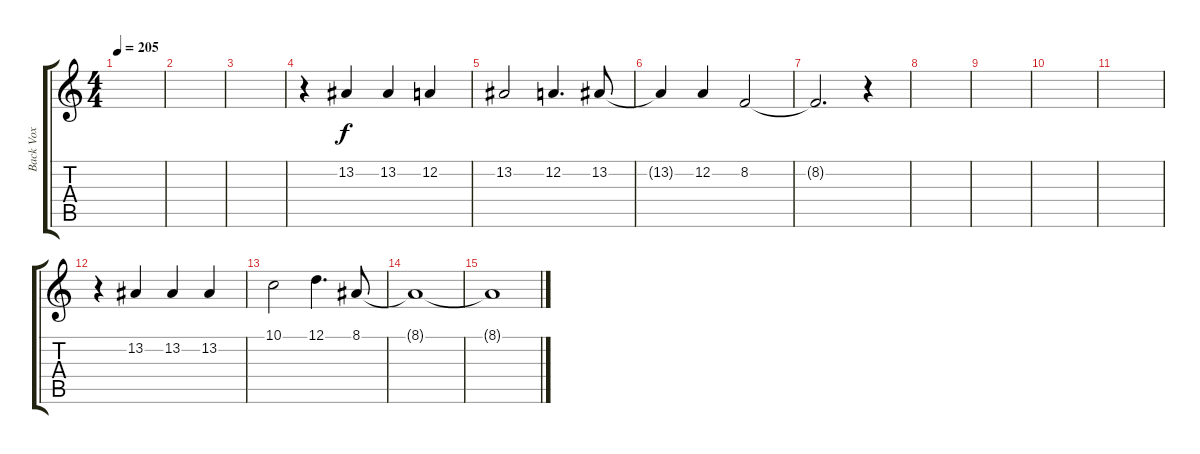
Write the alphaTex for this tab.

\track ("Back Vox" "Back Vox") {instrument clarinet}
\staff {score tabs}
\tuning (D4 A3 F3 C3 G2 D2) {hide}
\ts (4 4)
\tempo 205
\clef g2
\ks c
|
|
|
r.4 13.2.4 13.2.4 12.2.4 |
13.2.2 12.2.4{d} 13.2.8 |
13.2{t}.4 12.2.4 8.2.2 |
8.2{t}.2{d} r.4 |
|
|
|
|
r.4 13.2.4 13.2.4 13.2.4 |
10.1.2 12.1.4{d} 8.1.8 |
8.1{t}.1 |
8.1{t}.1
